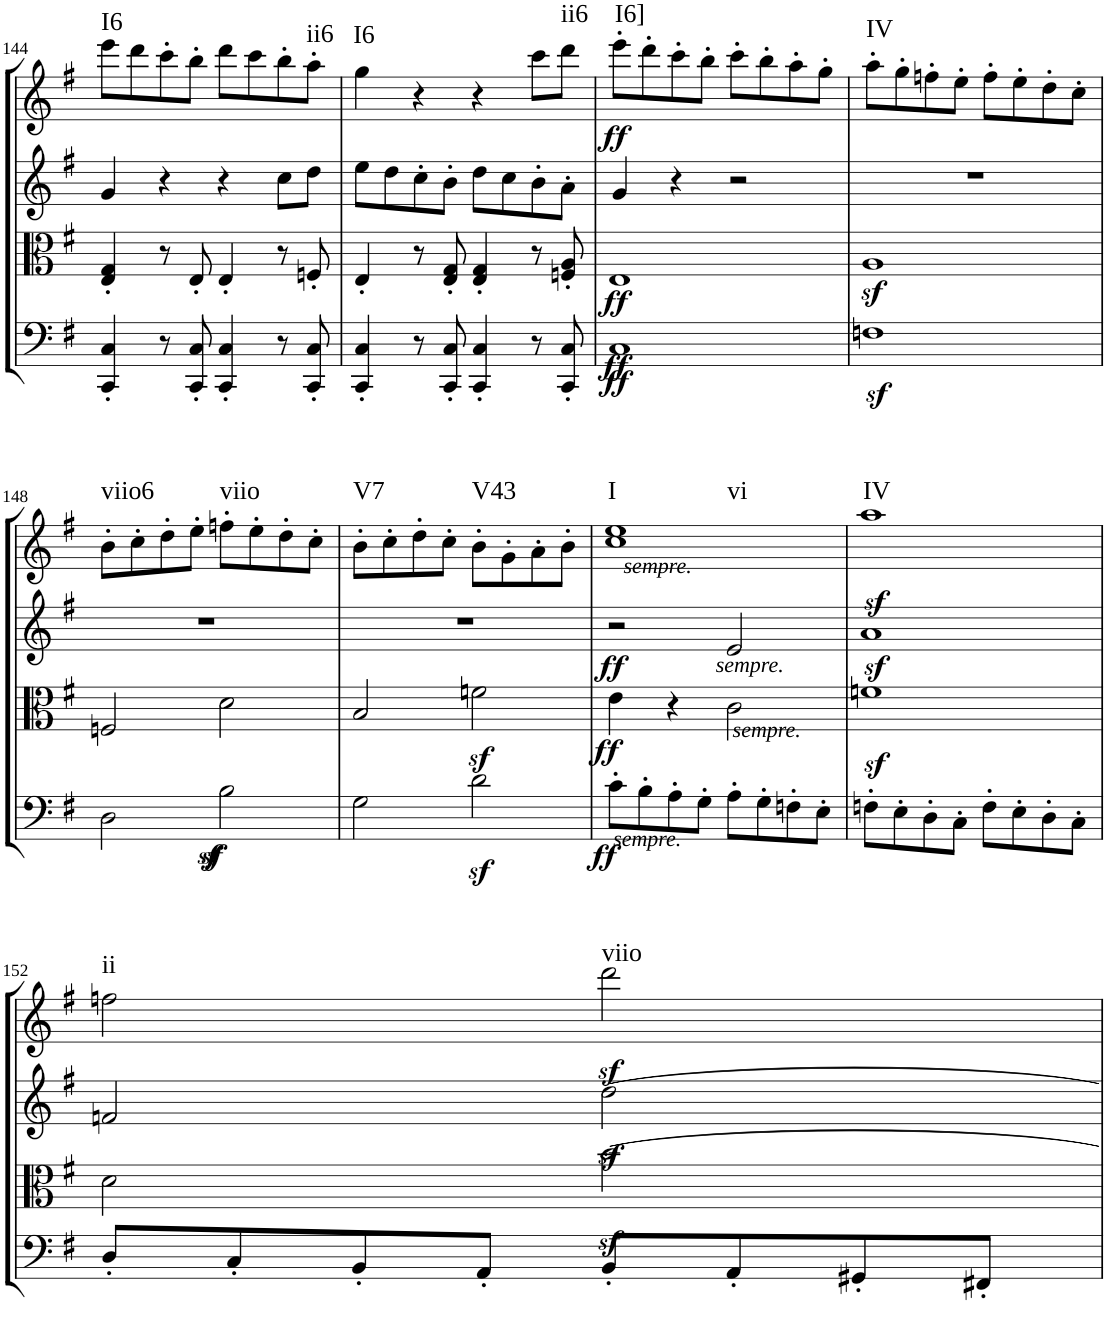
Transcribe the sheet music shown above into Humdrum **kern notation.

**kern	**dynam	**kern	**dynam	**kern	**dynam	**kern	**dynam	**harte
*part4	*part4	*part3	*part3	*part2	*part2	*part1	*part1	*part1
*staff4	*staff4	*staff3	*staff3	*staff2	*staff2	*staff1	*staff1	*
*I"Violoncello.	*	*I"Viola	*	*I"Violin II.	*	*I"Violin I.	*	*
*I'Vc	*	*I'Vla	*	*I'Vln	*	*I'Vln	*	*
!!LO:PB:g=z
*clefF4	*	*clefC3	*	*clefG2	*	*clefG2	*	*
*k[f#]	*	*k[f#]	*	*k[f#]	*	*k[f#]	*	*
*M2/2	*	*M2/2	*	*M2/2	*	*M2/2	*	*
*met(c|)	*	*met(c|)	*	*met(c|)	*	*met(c|)	*	*
=144	=144	=144	=144	=144	=144	=144	=144	=144
!	!	!	!	!	!	!	!	!LO:H:kt=I6
4CC/' 4C/'	.	4E/' 4G/'	.	4g/	.	8eee\L	.	N
.	.	.	.	.	.	8ddd\	.	.
8r	.	8r	.	4r	.	8ccc'\	.	.
8CC/' 8C/'	.	8E'/	.	.	.	8bb'\J	.	.
4CC/' 4C/'	.	4E'/	.	4r	.	8ddd\L	.	.
.	.	.	.	.	.	8ccc\	.	.
8r	.	8r	.	8cc\L	.	8bb'\	.	.
!	!	!	!	!	!	!	!	!LO:H:kt=ii6
8CC/' 8C/'	.	8Fn'/	.	8dd\J	.	8aa'\J	.	N
=145	=145	=145	=145	=145	=145	=145	=145	=145
!	!	!	!	!	!	!	!	!LO:H:kt=I6
4CC/' 4C/'	.	4E'/	.	8ee\L	.	4gg\	.	N
.	.	.	.	8dd\	.	.	.	.
8r	.	8r	.	8cc'\	.	4r	.	.
8CC/' 8C/'	.	8E/' 8G/'	.	8b'\J	.	.	.	.
4CC/' 4C/'	.	4E/' 4G/'	.	8dd\L	.	4r	.	.
.	.	.	.	8cc\	.	.	.	.
8r	.	8r	.	8b'\	.	8ccc\L	.	.
!	!	!	!	!	!	!	!	!LO:H:kt=ii6
8CC/' 8C/'	.	8Fn/' 8A/'	.	8a'\J	.	8ddd\J	.	N
=146	=146	=146	=146	=146	=146	=146	=146	=146
!	!LO:DY:b	!	!	!	!	!	!	!
!	!LO:DY:n=1:b	!	!LO:DY:b	!	!	!	!LO:DY:b	!LO:H:kt=I6]
1C	ff ff	1E	ff	4g/	.	8eee'\L	ff	N
.	.	.	.	.	.	8ddd'\	.	.
.	.	.	.	4r	.	8ccc'\	.	.
.	.	.	.	.	.	8bb'\J	.	.
.	.	.	.	2r	.	8ccc'\L	.	.
.	.	.	.	.	.	8bb'\	.	.
.	.	.	.	.	.	8aa'\	.	.
.	.	.	.	.	.	8gg'\J	.	.
=147	=147	=147	=147	=147	=147	=147	=147	=147
!	!	!	!	!	!	!	!	!LO:H:kt=IV
1Fnz<	.	1Az<	.	1r	.	8aa'\L	.	N
.	.	.	.	.	.	8gg'\	.	.
.	.	.	.	.	.	8ffn'\	.	.
.	.	.	.	.	.	8ee'\J	.	.
.	.	.	.	.	.	8ff'\L	.	.
.	.	.	.	.	.	8ee'\	.	.
.	.	.	.	.	.	8dd'\	.	.
.	.	.	.	.	.	8cc'\J	.	.
!!LO:LB:g=z
=148	=148	=148	=148	=148	=148	=148	=148	=148
!	!	!	!	!	!	!	!	!LO:H:kt=viio6
2D\	.	2Fn/	.	1r	.	8b'\L	.	N
.	.	.	.	.	.	8cc'\	.	.
.	.	.	.	.	.	8dd'\	.	.
.	.	.	.	.	.	8ee'\J	.	.
!	!	!	!	!	!	!	!	!LO:H:kt=viio
2Bz<\	.	2d\	.	.	.	8ffn'\L	.	N
.	.	.	.	.	.	8ee'\	.	.
.	.	.	.	.	.	8dd'\	.	.
.	.	.	.	.	.	8cc'\J	.	.
=149	=149	=149	=149	=149	=149	=149	=149	=149
!	!	!	!	!	!	!	!	!LO:H:kt=V7
2G\	.	2B/	.	1r	.	8b'\L	.	N
.	.	.	.	.	.	8cc'\	.	.
.	.	.	.	.	.	8dd'\	.	.
.	.	.	.	.	.	8cc'\J	.	.
!	!	!	!	!	!	!	!	!LO:H:kt=V43
2dz<\	.	2fnz<\	.	.	.	8b'\L	.	N
.	.	.	.	.	.	8g'\	.	.
.	.	.	.	.	.	8a'\	.	.
.	.	.	.	.	.	8b'\J	.	.
=150	=150	=150	=150	=150	=150	=150	=150	=150
!	!	!	!	!	!	!LO:TX:a:i:t=sempre.	!	!
!	!	!LO:TX:a:i:t=sempre.	!	!	!	!	!	!
!LO:TX:a:i:t=sempre.	!	!	!	!	!	!	!	!
!	!LO:DY:b	!	!LO:DY:b	!	!LO:DY:b	!	!	!LO:H:n=1:kt=I
!	!	!	!	!	!	!	!	!LO:H:n=2:kt=vi
8c'\L	ff	4e\	ff	2r	ff	1cc 1ee	.	N N
8B'\	.	.	.	.	.	.	.	.
8A'\	.	4r	.	.	.	.	.	.
8G'\J	.	.	.	.	.	.	.	.
!	!	!	!	!LO:TX:b:i:t=sempre.	!	!	!	!
8A'\L	.	2c\	.	2e/	.	.	.	.
8G'\	.	.	.	.	.	.	.	.
8Fn'\	.	.	.	.	.	.	.	.
8E'\J	.	.	.	.	.	.	.	.
=151	=151	=151	=151	=151	=151	=151	=151	=151
!	!	!	!	!	!	!	!LO:DY:b	!LO:H:kt=IV
8Fn'\L	.	1fnz<	.	1az<	.	1aa	sf	N
8E'\	.	.	.	.	.	.	.	.
8D'\	.	.	.	.	.	.	.	.
8C'\J	.	.	.	.	.	.	.	.
8F'\L	.	.	.	.	.	.	.	.
8E'\	.	.	.	.	.	.	.	.
8D'\	.	.	.	.	.	.	.	.
8C'\J	.	.	.	.	.	.	.	.
!!LO:LB:g=z
=152	=152	=152	=152	=152	=152	=152	=152	=152
!	!	!	!	!	!	!	!	!LO:H:kt=ii
8D'/L	.	2d\	.	2fn/	.	2ffn\	.	N
8C'/	.	.	.	.	.	.	.	.
8BB'/	.	.	.	.	.	.	.	.
8AA'/J	.	.	.	.	.	.	.	.
!	!	!	!	!	!	!	!LO:DY:b	!LO:H:kt=viio
8BB'/L	.	[2bz<\	.	[2ddz<\	.	2ddd\	sf	N
8AA'/	.	.	.	.	.	.	.	.
8GG#X'/	.	.	.	.	.	.	.	.
8FF#X'/J	.	.	.	.	.	.	.	.
=	=	=	=	=	=	=	=	=
*-	*-	*-	*-	*-	*-	*-	*-	*-
